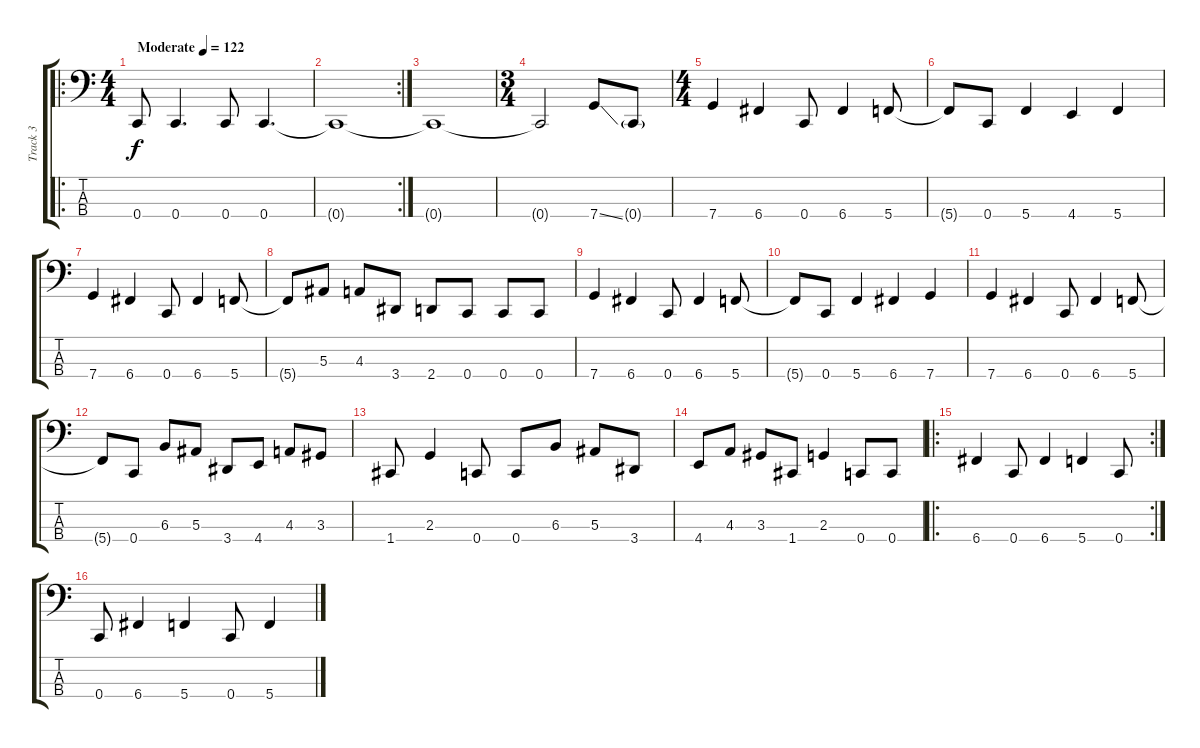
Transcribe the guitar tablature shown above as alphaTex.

\track ("Track 3" "Track 3") {instrument electricbassfinger}
\staff {score tabs}
\tuning (Eb2 Bb1 F1 C1) {hide}
\ro
\ts (4 4)
\tempo (122 "Moderate")
\clef f4
\ks c
0.4.8{dy f instrument electricbassfinger} 0.4.4{d} 0.4.8 0.4.4{d} |
\rc 2
0.4{t}.1 |
0.4{t}.1 |
\ts (3 4)
0.4{t}.2 7.4{ss}.8 0.4{g}.8 |
\ts (4 4)
7.4.4 6.4.4 0.4.8 6.4.4 5.4.8 |
5.4{t}.8 0.4.8 5.4.4 4.4.4 5.4.4 |
7.4.4 6.4.4 0.4.8 6.4.4 5.4.8 |
5.4{t}.8 5.3.8 4.3.8 3.4.8 2.4.8 0.4.8 0.4.8 0.4.8 |
7.4.4 6.4.4 0.4.8 6.4.4 5.4.8 |
5.4{t}.8 0.4.8 5.4.4 6.4.4 7.4.4 |
7.4.4 6.4.4 0.4.8 6.4.4 5.4.8 |
5.4{t}.8 0.4.8 6.3.8 5.3.8 3.4.8 4.4.8 4.3.8 3.3.8 |
1.4.8 2.3.4 0.4.8 0.4.8 6.3.8 5.3.8 3.4.8 |
4.4.8 4.3.8 3.3.8 1.4.8 2.3.4 0.4.8 0.4.8 |
\ro
\rc 2
6.4.4 0.4.8 6.4.4 5.4.4 0.4.8 |
0.4.8 6.4.4 5.4.4 0.4.8 5.4.4
